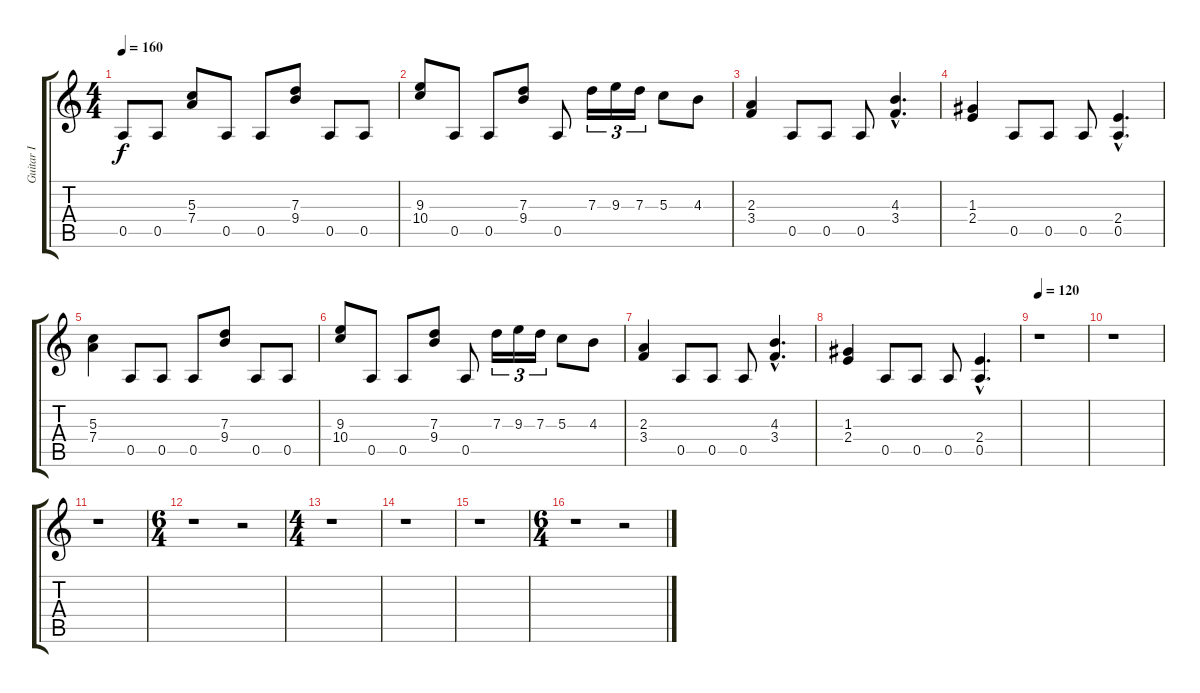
\track ("Guitar I" "Guitar I") {instrument distortionguitar}
\staff {score tabs}
\tuning (E4 B3 G3 D3 A2 E2) {hide}
\ts (4 4)
\tempo 160
\clef g2
\ks c
0.5.8{dy f} 0.5.8 (5.3 7.4).8 0.5.8 0.5.8 (7.3 9.4).8 0.5.8 0.5.8 |
(9.3 10.4).8 0.5.8 0.5.8 (7.3 9.4).8 0.5.8 7.3.16{tu (3 2)} 9.3.16{tu (3 2)} 7.3.16{tu (3 2)} 5.3.8 4.3.8 |
(2.3 3.4).4 0.5.8 0.5.8 0.5.8 (4.3{hac} 3.4{hac}).4{d} |
(1.3 2.4).4 0.5.8 0.5.8 0.5.8 (2.4{hac} 0.5{hac}).4{d} |
(5.3 7.4).4 0.5.8 0.5.8 0.5.8 (7.3 9.4).8 0.5.8 0.5.8 |
(9.3 10.4).8 0.5.8 0.5.8 (7.3 9.4).8 0.5.8 7.3.16{tu (3 2)} 9.3.16{tu (3 2)} 7.3.16{tu (3 2)} 5.3.8 4.3.8 |
(2.3 3.4).4 0.5.8 0.5.8 0.5.8 (4.3{hac} 3.4{hac}).4{d} |
(1.3 2.4).4 0.5.8 0.5.8 0.5.8 (2.4{hac} 0.5{hac}).4{d} |
\tempo 120
r.1 |
r.1 |
r.1 |
\ts (6 4)
r.1 r.2 |
\ts (4 4)
r.1 |
r.1 |
r.1 |
\ts (6 4)
r.1 r.2
